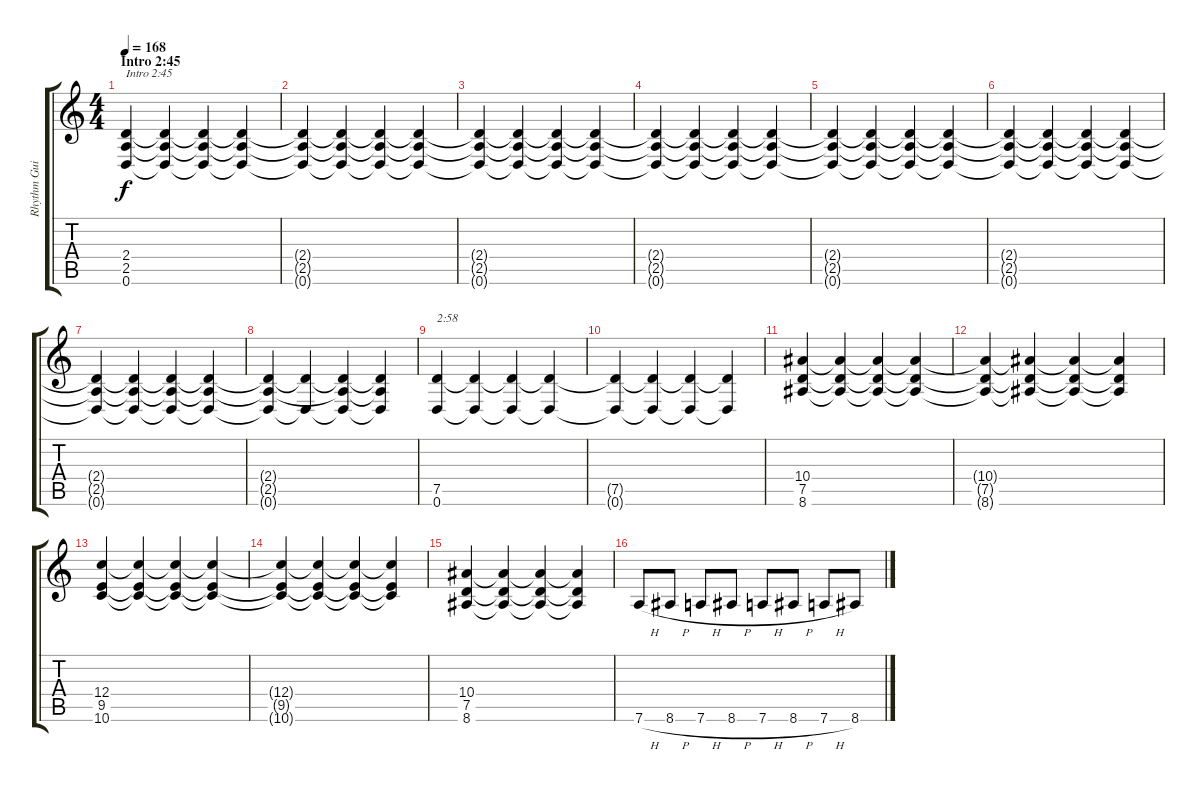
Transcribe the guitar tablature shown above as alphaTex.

\track ("Rhythm Guitar (right)" "Rhythm Gui") {instrument overdrivenguitar}
\staff {score tabs}
\tuning (D4 A3 F3 C3 G2 D2) {hide}
\ts (4 4)
\section ("" "Intro 2:45")
\tempo 168
\clef g2
\ks c
(2.4 2.5 0.6).4{txt "Intro 2:45" dy f volume 10} (2.4{t} 2.5{t} 0.6{t}).4 (2.4{t} 2.5{t} 0.6{t}).4 (2.4{t} 2.5{t} 0.6{t}).4 |
(2.4{t} 2.5{t} 0.6{t}).4 (2.4{t} 2.5{t} 0.6{t}).4 (2.4{t} 2.5{t} 0.6{t}).4 (2.4{t} 2.5{t} 0.6{t}).4 |
(2.4{t} 2.5{t} 0.6{t}).4 (2.4{t} 2.5{t} 0.6{t}).4 (2.4{t} 2.5{t} 0.6{t}).4 (2.4{t} 2.5{t} 0.6{t}).4 |
(2.4{t} 2.5{t} 0.6{t}).4 (2.4{t} 2.5{t} 0.6{t}).4 (2.4{t} 2.5{t} 0.6{t}).4 (2.4{t} 2.5{t} 0.6{t}).4 |
(2.4{t} 2.5{t} 0.6{t}).4 (2.4{t} 2.5{t} 0.6{t}).4 (2.4{t} 2.5{t} 0.6{t}).4 (2.4{t} 2.5{t} 0.6{t}).4 |
(2.4{t} 2.5{t} 0.6{t}).4 (2.4{t} 2.5{t} 0.6{t}).4 (2.4{t} 2.5{t} 0.6{t}).4 (2.4{t} 2.5{t} 0.6{t}).4 |
(2.4{t} 2.5{t} 0.6{t}).4 (2.4{t} 2.5{t} 0.6{t}).4 (2.4{t} 2.5{t} 0.6{t}).4 (2.4{t} 2.5{t} 0.6{t}).4 |
(2.4{t} 2.5{t} 0.6{t}).4 (2.4{t} 0.6{t}).4 (2.4{t} 2.5{t} 0.6{t}).4 (2.4{t} 2.5{t} 0.6{t}).4 |
(7.5 0.6).4{txt "2:58" volume 13} (7.5{t} 0.6{t}).4 (7.5{t} 0.6{t}).4 (7.5{t} 0.6{t}).4 |
(7.5{t} 0.6{t}).4 (7.5{t} 0.6{t}).4 (7.5{t} 0.6{t}).4 (7.5{t} 0.6{t}).4 |
(10.4 7.5 8.6).4 (10.4{t} 7.5{t} 8.6{t}).4 (10.4{t} 7.5{t} 8.6{t}).4 (10.4{t} 7.5{t} 8.6{t}).4 |
(10.4{t} 7.5{t} 8.6{t}).4 (10.4{t} 7.5{t} 8.6{t}).4 (10.4{t} 7.5{t} 8.6{t}).4 (10.4{t} 7.5{t} 8.6{t}).4 |
(12.4 9.5 10.6).4 (12.4{t} 9.5{t} 10.6{t}).4 (12.4{t} 9.5{t} 10.6{t}).4 (12.4{t} 9.5{t} 10.6{t}).4 |
(12.4{t} 9.5{t} 10.6{t}).4 (12.4{t} 9.5{t} 10.6{t}).4 (12.4{t} 9.5{t} 10.6{t}).4 (12.4{t} 9.5{t} 10.6{t}).4 |
(10.4 7.5 8.6).4 (10.4{t} 7.5{t} 8.6{t}).4 (10.4{t} 7.5{t} 8.6{t}).4 (10.4{t} 7.5{t} 8.6{t}).4 |
7.6{h}.8 8.6{h}.8 7.6{h}.8 8.6{h}.8 7.6{h}.8 8.6{h}.8 7.6{h}.8 8.6.8
